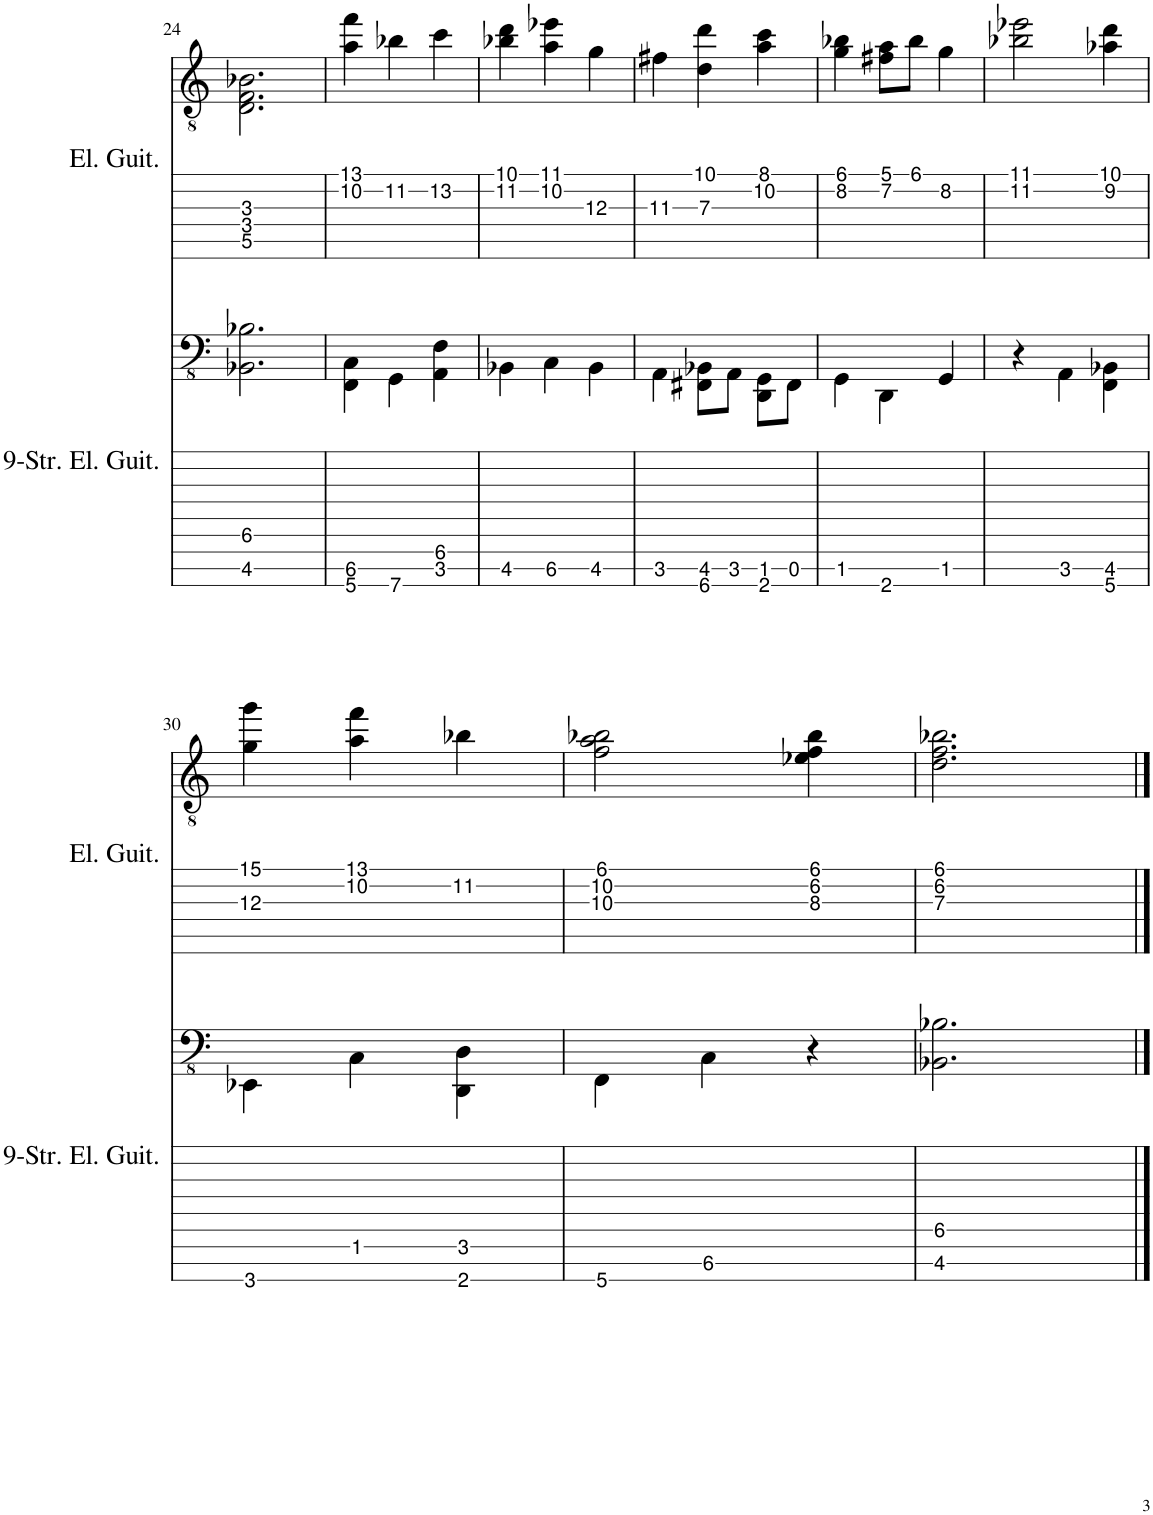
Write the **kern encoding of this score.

**kern	**kern	**kern	**kern
*part2	*part2	*part1	*part1
*staff4	*staff3	*staff2	*staff1
*I"9-String Electric Guitar	*	*I"Electric Guitar	*
*I'9-Str. El. Guit.	*	*I'El. Guit.	*
!!LO:PB:g=z
*	*clefFv4	*	*clefGv2
*k[]	*k[]	*k[]	*k[]
*M3/4	*M3/4	*M3/4	*M3/4
=24	=24	=24	=24
2.BBB-X 2.BB-X	2.BBB-X\ 2.BB-X\	2.D 2.F 2.B-	2.D\ 2.F\ 2.B-X\
=25	=25	=25	=25
4FFF 4CC	4FFF\ 4CC\	4a 4ff	4a\ 4ff\
4GGG	4GGG\	4b-	4b-X\
4AAA 4FF	4AAA\ 4FF\	4cc	4cc\
=26	=26	=26	=26
4BBB-X	4BBB-X\	4b- 4dd	4b-X\ 4dd\
4CC	4CC\	4a 4ee-	4a\ 4ee-X\
4BBB-	4BBB-\	4g	4g\
=27	=27	=27	=27
4AAA	4AAA\	4f#	4f#X\
8FFF#X\ 8BBB-X\L	8FFF#X\ 8BBB-X\L	4d 4dd	4d\ 4dd\
8AAAJ	8AAA\J	.	.
8DDD\ 8GGG\L	8DDD\ 8GGG\L	4a 4cc	4a\ 4cc\
8FFF#J	8FFF#\J	.	.
=28	=28	=28	=28
4GGG	4GGG\	4g 4b-	4g\ 4b-X\
4DDD	4DDD\	8f#\ 8a\L	8f#X\ 8a\L
.	.	8b-J	8b-\J
4GGG	4GGG/	4g	4g\
=29	=29	=29	=29
4r	4r	2b- 2ee-	2b-X\ 2ee-X\
4AAA	4AAA\	.	.
4FFF 4BBB-X	4FFF\ 4BBB-X\	4a- 4dd	4a-X\ 4dd\
!!LO:LB:g=z
=30	=30	=30	=30
4EEE-X	4EEE-X\	4g 4gg	4g\ 4gg\
4CC	4CC\	4a 4ff	4a\ 4ff\
4DDD 4DD	4DDD\ 4DD\	4b-	4b-X\
=31	=31	=31	=31
4FFF	4FFF\	2f 2a 2b-	2f\ 2a\ 2b-X\
4CC	4CC\	.	.
4r	4r	4e- 4f 4b-	4e-X\ 4f\ 4b-\
=32	=32	=32	=32
2.BBB-X 2.BB-X	2.BBB-X\ 2.BB-X\	2.d 2.f 2.b-	2.d\ 2.f\ 2.b-X\
==	==	==	==
*-	*-	*-	*-
